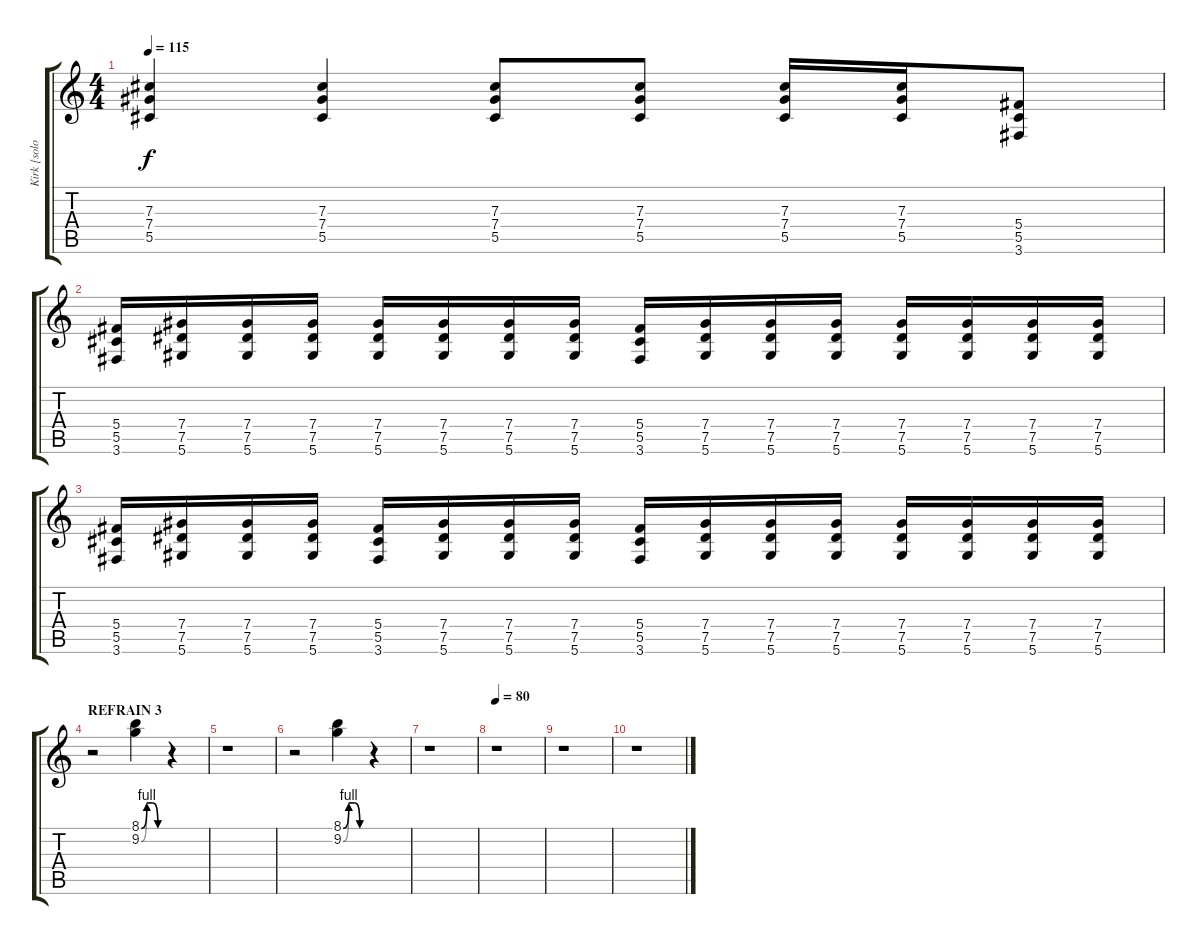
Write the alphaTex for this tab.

\track ("Kirk [solo guitar]" "Kirk [solo") {instrument overdrivenguitar}
\staff {score tabs}
\tuning (Eb4 Bb3 Gb3 Db3 Ab2 Eb2) {hide}
\ts (4 4)
\tempo 115
\clef g2
\ks c
(7.3 7.4 5.5).4{dy f} (7.3 7.4 5.5).4 (7.3 7.4 5.5).8 (7.3 7.4 5.5).8 (7.3 7.4 5.5).16 (7.3 7.4 5.5).16 (5.4 5.5 3.6).8 |
(5.4 5.5 3.6).16 (7.4 7.5 5.6).16 (7.4 7.5 5.6).16 (7.4 7.5 5.6).16 (7.4 7.5 5.6).16 (7.4 7.5 5.6).16 (7.4 7.5 5.6).16 (7.4 7.5 5.6).16 (5.4 5.5 3.6).16 (7.4 7.5 5.6).16 (7.4 7.5 5.6).16 (7.4 7.5 5.6).16 (7.4 7.5 5.6).16 (7.4 7.5 5.6).16 (7.4 7.5 5.6).16 (7.4 7.5 5.6).16 |
(5.4 5.5 3.6).16 (7.4 7.5 5.6).16 (7.4 7.5 5.6).16 (7.4 7.5 5.6).16 (5.4 5.5 3.6).16 (7.4 7.5 5.6).16 (7.4 7.5 5.6).16 (7.4 7.5 5.6).16 (5.4 5.5 3.6).16 (7.4 7.5 5.6).16 (7.4 7.5 5.6).16 (7.4 7.5 5.6).16 (7.4 7.5 5.6).16 (7.4 7.5 5.6).16 (7.4 7.5 5.6).16 (7.4 7.5 5.6).16 |
\section ("" "REFRAIN 3")
r.2 (8.1{be (custom 0 0 15 4 30 4 45 0 60 0)} 9.2{be (custom 0 0 15 4 30 4 45 0 60 0)}).4 r.4 |
r.1 |
r.2 (8.1{be (custom 0 0 15 4 30 4 45 0 60 0)} 9.2{be (custom 0 0 15 4 30 4 45 0 60 0)}).4 r.4 |
r.1 |
\tempo 80
r.1 |
r.1 |
r.1
